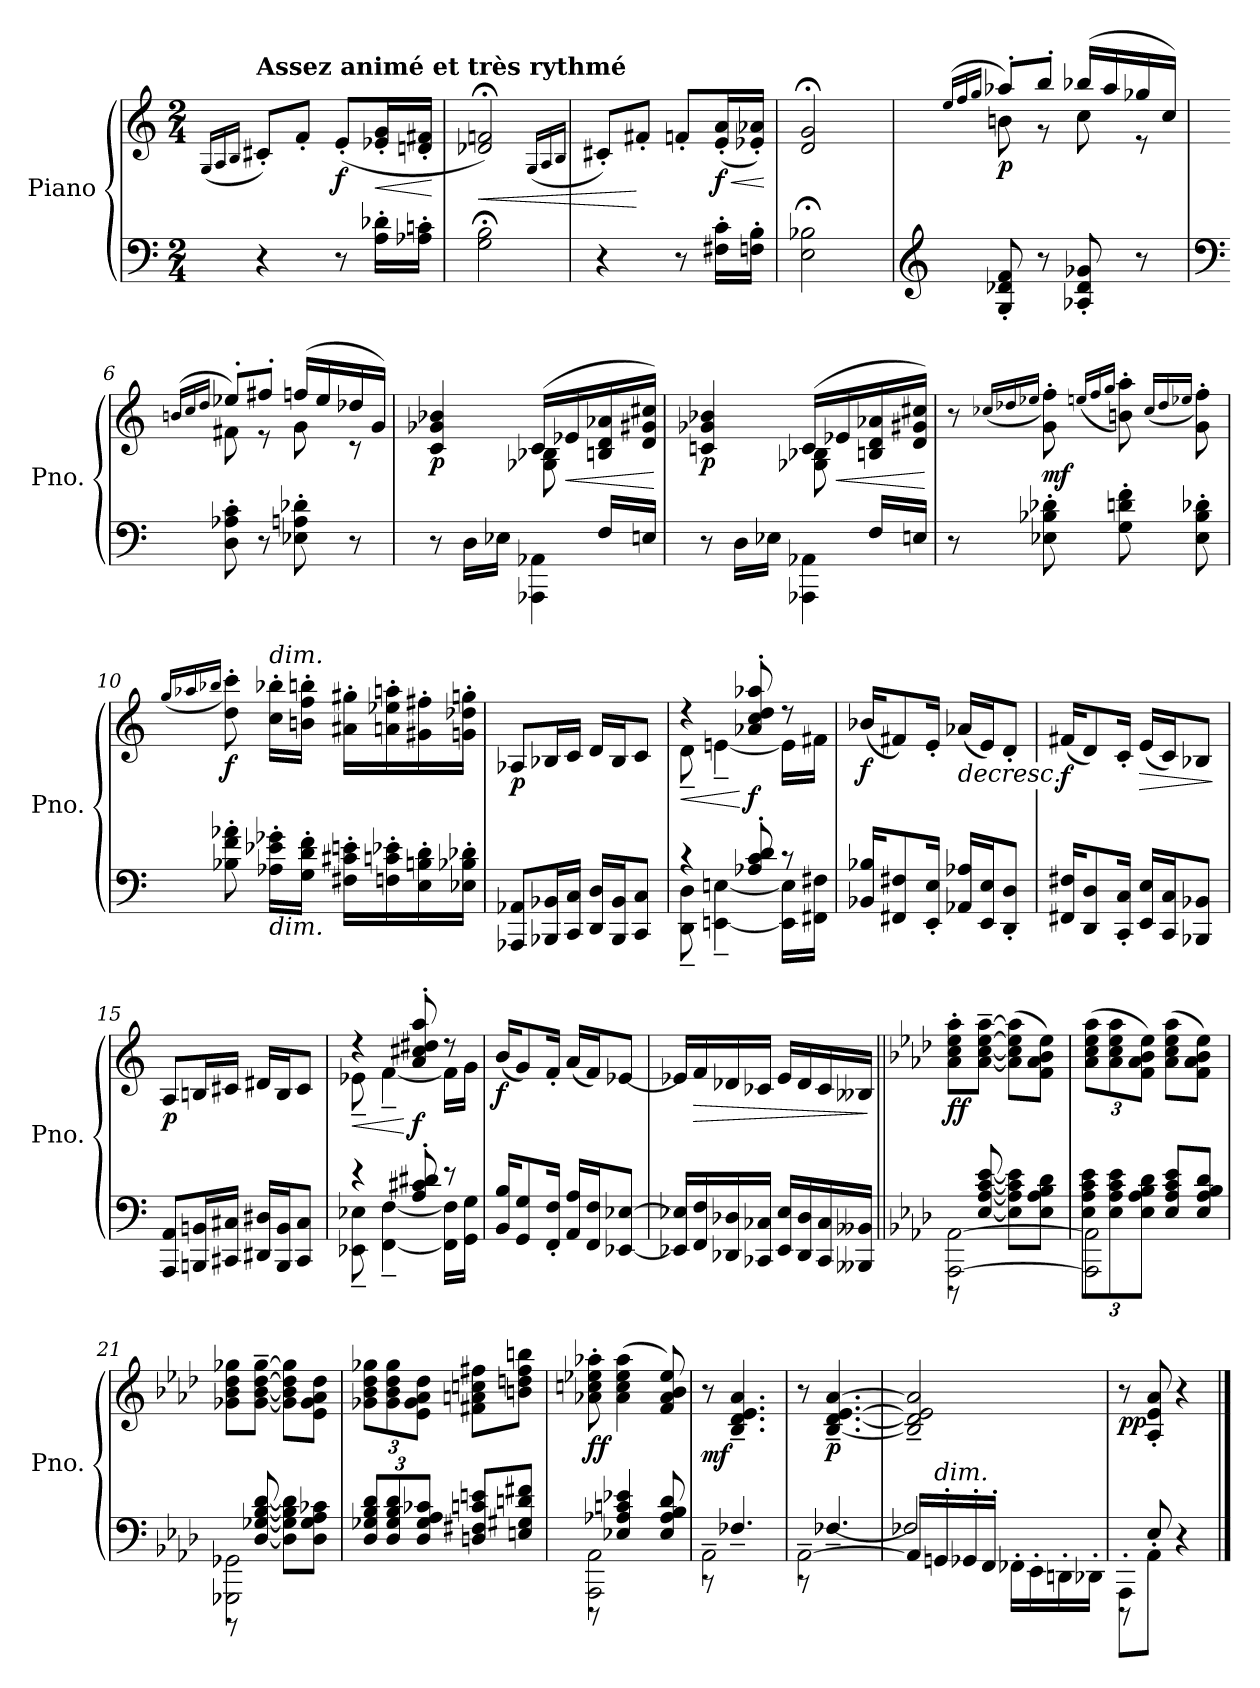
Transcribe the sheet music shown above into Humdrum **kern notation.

**kern	**kern	**dynam
*part1	*part1	*part1
*staff2	*staff1	*staff1/2
*I"Piano	*	*
*I'Pno.	*	*
*clefF4	*clefG2	*
*k[]	*k[]	*
*M2/4	*M2/4	*
=1	=1	=1
.	(<16qG/LL	.
.	16qA/	.
.	16qB/JJ	.
!	!LO:TX:a:B:t=Assez animé et très rythmé	!
4r	8c#X'/L)	.
.	8f'/J	.
!	!	!LO:DY:b
8r	(<8e'/L	f
!	!	!LO:HP:b
16A\' 16d-X\'LL	16e-X/' 16g/'L	<
16A-X\' 16cn\'JJ	16dn/' 16f#X/'JJ	.
.	.	[
=2	=2	=2
!	!	!LO:HP:b
!	!	!LO:DY:n=1:b
2G\;< 2B\;<	2d-X/;< 2fn/;<)	< other-dynamics
.	(<16qG/LL	.
.	16qA/	.
.	16qB/JJ	.
=3	=3	=3
4r	8c#X'/L)	.
.	8f#X'/J	[
8r	8fn'/L	.
!	!	!LO:HP:b
!	!	!LO:DY:n=1:b
16F#X\' 16c\'LL	(<16e/' 16a/'L	< f
16Fn\' 16B\'JJ	16e-X/' 16a-X/'JJ)	.
.	.	[
=4	=4	=4
!	!	!LO:DY:b
2E\;< 2B-X\;<	2d/;< 2g/;<	other-dynamics
!!LO:LB:g=z
=5	=5	=5
*clefG2	*	*
.	(>16qee/LL	.
.	16qff/	.
.	16qgg/JJ	.
*	*^	*
!	!	!	!LO:DY:b
8G/' 8d-X/' 8f/'	8aa-X'/L)	8bn\	p
8r	8bb'/J	8r	.
8A-X/' 8d-/' 8g-X/'	(>16bb-X/LL	8cc\	.
.	16aa-/	.	.
8r	16gg-X/	8r	.
.	16cc/JJ)	.	.
=6	=6	=6	=6
*clefF4	*	*	*
.	(>16qbn/LL	.	.
.	16qcc/	.	.
.	16qdd/JJ	.	.
8D\' 8A-X\' 8c\'	8ee-X'/L)	8f#X\	.
8r	8ff#X'/J	8r	.
8E-X\' 8An\' 8d-X\'	(>16ffn/LL	8g\	.
.	16ee-/	.	.
8r	16dd-X/	8r	.
.	16g/JJ)	.	.
=7	=7	=7	=7
*^	*	*	*
!	!	!	!	!LO:DY:b
8r	4.ryy	4c/ 4g-X/ 4b-X/	4ryy	p
16D\LL	.	.	.	.
16E-X\JJ	.	.	.	.
4AAA-X\ 4AA-X\	.	(>16c/LL	8G-X\ 8B-X\	.
!	!	!	!	!LO:HP:b
.	.	16e-X/	.	<
.	16F/LL	16Bn/ 16d/ 16a-X/	8ryy	.
.	16En/JJ	16d/ 16g#X/ 16cc#X/JJ)	.	.
*v	*v	*	*	*
*	*v	*v	*
.	.	[
=8	=8	=8
*^	*^	*
!	!	!	!	!LO:DY:b
8r	4.ryy	4cn/ 4g-X/ 4b-X/	4ryy	p
16D\LL	.	.	.	.
16E-X\JJ	.	.	.	.
4AAA-X\ 4AA-X\	.	(>16c/LL	8G-X\ 8B-X\	.
!	!	!	!	!LO:HP:b
.	.	16e-X/	.	<
.	16F/LL	16Bn/ 16d/ 16a-X/	8ryy	.
.	16En/JJ	16d/ 16g#X/ 16cc#X/JJ)	.	.
*v	*v	*	*	*
*	*v	*v	*
.	.	[
!!LO:LB:g=z
=9	=9	=9
8r	8r	.
.	(<16qcc-X/LL	.
.	16qdd-X/	.
.	16qee-X/JJ	.
!	!	!LO:DY:b
8E-X\' 8B-X\' 8d-X\'	8g\' 8ff\')	mf
.	(<16qeen/LL	.
.	16qff/	.
.	16qgg/JJ	.
8G\' 8dn\' 8f\'	8bn\' 8aa\')	.
.	(<16qcc-/LL	.
.	16qdd-/	.
.	16qee-X/JJ	.
8E-\' 8B-\' 8d-X\'	8g\' 8ff\')	.
=10	=10	=10
.	(<16qgg/LL	.
.	16qaa-X/	.
.	16qbb-X/JJ	.
!	!	!LO:DY:b
8B-X\' 8f\' 8a-X\'	8dd\' 8ccc\')	f
!	!LO:TX:a:i:t=dim.	!
!LO:TX:b:i:t=dim.	!	!
16A-X\' 16e-X\' 16g-X\'LL	16cc\' 16bb-X\'LL	.
16G\' 16d\' 16f\'JJ	16bn\' 16ff\' 16bbn\'JJ	.
16F#X\' 16c#X\' 16en\'LL	16a#X\' 16gg#X\'LL	.
16Fn\' 16cn\' 16e-X\'	16an\' 16ee-X\' 16aan\'	.
16E\' 16Bn\' 16d\'	16g#X\' 16ff#X\'	.
16E-X\' 16B-X\' 16d-X\'JJ	16gn\' 16dd-X\' 16ggn\'JJ	.
=11	=11	=11
!	!	!LO:DY:b
8AAA-X/ 8AA-X/L	8A-X/L	p
16BBB-X/ 16BB-X/L	16B-X/L	.
16CC/ 16C/JJ	16c/JJ	.
16DD/ 16D/LL	16d/LL	.
16BBB-/ 16BB-/J	16B-/J	.
8CC/ 8C/J	8c/J	.
=12	=12	=12
*^	*	*
!	!	!	!LO:HP:b
*	*	*^	*
4r	8DD\~ 8D\~	4r	8d~\	<
.	[4EEni\~ [4Eni\~	.	[4eni~\	.
!	!	!	!	!LO:DY:n=1:b
8A-X/'< 8c/'< 8d/'<	.	8a-X/'< 8cc/'< 8dd/'< 8aa-X/'<	.	[ f
8r	16EE\] 16E\]LL	8r	16e\LL]	.
.	16FF#X\ 16F#X\JJ	.	16f#X\JJ	.
!!LO:LB:g=z
=13	=13	=13	=13	=13
!	!	!	!	!LO:DY:b
*v	*v	*	*	*
*	*v	*v	*
16BB-X/ 16B-X/KL	(<16b-X/KL	f
8FF#X/ 8F#X/	8f#X/)	.
16EE/' 16E/'Jk	16e'/Jk	.
!	!	!LO:HP:b
16AA-X/ 16A-X/LL	(<16a-X/LL	>
16EE/ 16E/J	16e/J)	.
8DD/' 8D/'J	8d'/J	.
=14	=14	=14
!	!	!LO:DY:b
16FF#X/ 16F#X/KL	(<16f#X/KL	f
8DD/ 8D/	8d/)	]
16CC/' 16C/'Jk	16c'/Jk	.
!	!	!LO:HP:b
16EE/ 16E/LL	(<16e/LL	>
16CC/ 16C/J	16c/J)	.
8BBB-X/ 8BB-X/J	8B-X/J	.
.	.	]
=15	=15	=15
!	!	!LO:DY:b
8AAA/ 8AA/L	8A/L	p
16BBBn/ 16BBn/L	16Bn/L	.
16CC#X/ 16C#X/JJ	16c#X/JJ	.
16DD#X/ 16D#X/LL	16d#X/LL	.
16BBB/ 16BB/J	16B/J	.
8CC#/ 8C#/J	8c#/J	.
=16	=16	=16
*^	*	*
!	!	!	!LO:HP:b
*	*	*^	*
4r	8EE-X\~ 8E-X\~	4r	8e-X~\	<
.	[4FF\~ [4F\~	.	[4f~\	.
!	!	!	!	!LO:DY:n=1:b
8A/'< 8c#X/'< 8d#X/'<	.	8a/'< 8cc#X/'< 8dd#X/'< 8aa/'<	.	[ f
8r	16FF\] 16F\]LL	8r	16f\LL]	.
.	16GG\ 16G\JJ	.	16g\JJ	.
=17	=17	=17	=17	=17
!	!	!	!	!LO:DY:b
*v	*v	*	*	*
*	*v	*v	*
16BB/ 16B/KL	(<16b/KL	f
8GG/ 8G/	8g/)	.
16FF/' 16F/'Jk	16f'/Jk	.
16AA/ 16A/LL	(<16a/LL	.
16FF/ 16F/J	16f/J)	.
[8EE-X/ [8E-X/J	[8e-X/J	.
!!LO:LB:g=z
=18	=18	=18
16EE-X/] 16E-X/]LL	16e-X/LL]	.
!	!	!LO:HP:b
16FF/ 16F/	16f/	>
16DD-X/ 16D-X/	16d-X/	.
16CC-X/ 16C-X/JJ	16c-X/JJ	.
16EE-/ 16E-/LL	16e-/LL	.
16DD-/ 16D-/	16d-/	.
16CC-/ 16C-/	16c-/	.
16BBB--X/ 16BB--X/JJ	16B--X/JJ	.
.	.	]
=19||	=19||	=19||
*k[b-e-a-d-]	*k[b-e-a-d-]	*
*^	*	*
!	!	!	!LO:DY:b
[2AAA-\ [2AA-\	8r	8a-\' 8cc\' 8ee-\' 8aa-\'L	ff
.	[8E-/ [8A-/ [8c/ [8e-/	[8a-\~ [8cc\~ [8ee-\~ [8aa-\~J	.
.	8E-\] 8A-\] 8c\] 8e-\]L	(>8a-\] 8cc\] 8ee-\] 8aa-\]L	.
.	8E-\ 8A-\ 8B-\ 8d-\J	8f\ 8a-\ 8b-\ 8ee-\J)	.
=20	=20	=20	=20
*	*Xbrackettup	*Xbrackettup	*
2AAA-\] 2AA-\]	12E-\ 12A-\ 12c\ 12e-\L	(>12a-\ 12cc\ 12ee-\ 12aa-\L	.
.	12E-\ 12A-\ 12c\ 12e-\	12a-\ 12cc\ 12ee-\ 12aa-\	.
.	12E-\ 12A-\ 12B-\ 12d-\J	12f\ 12a-\ 12b-\ 12ee-\J)	.
.	8E-/ 8A-/ 8c/ 8e-/L	(>8a-\ 8cc\ 8ee-\ 8aa-\L	.
.	8E-/ 8A-/ 8B-/ 8d-/J	8f\ 8a-\ 8b-\ 8ee-\J)	.
=21	=21	=21	=21
2GGG-X\ 2GG-X\	8r	8g-X\ 8b-\ 8dd-\ 8gg-X\L	.
.	[8D-/ [8G-X/ [8B-/ [8d-/	[8g-\~ [8b-\~ [8dd-\~ [8gg-\~J	.
.	8D-\] 8G-\] 8B-\] 8d-\]L	8g-\] 8b-\] 8dd-\] 8gg-\]L	.
.	8D-\ 8G-\ 8A-\ 8c-X\J	8e-\ 8g-\ 8a-\ 8dd-\J	.
*v	*v	*	*
!!LO:LB:g=z
=22	=22	=22
12D-/ 12G-X/ 12B-/ 12d-/L	12g-X\ 12b-\ 12dd-\ 12gg-X\L	.
12D-/ 12G-/ 12B-/ 12d-/	12g-\ 12b-\ 12dd-\ 12gg-\	.
12D-/ 12G-/ 12A-/ 12c-X/J	12e-\ 12g-\ 12a-\ 12dd-\J	.
8Dn/ 8F#X/ 8cn/ 8en/L	8f#X\ 8an\ 8ccn\ 8ff#X\L	.
8En/ 8G#X/ 8dn/ 8f#X/J	8bn\ 8ddn\ 8ff#\ 8bbn\J	.
=23	=23	=23
*^	*	*
!	!	!	!LO:DY:b
2AAA-\ 2AA-\	8r	8a-X\' 8ccn\' 8ee-X\' 8aa-X\'	ff
.	4E-X/ 4A-X/ 4cn/ 4e-X/	(>4a-\ 4cc\ 4ee-\ 4aa-\	.
.	8E-/ 8A-/ 8B-/ 8d-/	8f/ 8a-/ 8b-/ 8ee-/)	.
=24	=24	=24	=24
!	!	!	!LO:DY:b
2AA-~<\	8r	8r	mf
.	4.F-X~/	4.B-/~ 4.d-/~ 4.e-/~ 4.a-/~	.
=25	=25	=25	=25
[2AA-~<\	8r	8r	.
!	!	!	!LO:DY:b
.	[4.F-X~/	[4.B-/~ [4.d-/~ [4.e-/~ [4.a-/~	p
=26	=26	=26	=26
16AA-/LL]	2F-X/]	2B-/]~ 2d-/]~ 2e-/]~ 2a-/]~	.
!LO:TX:a:i:t=dim.	!	!	!
16GGn'</	.	.	.
16GG-X'</	.	.	.
16FF'</JJ	.	.	.
16FF-X'<\LL	.	.	.
16EE-'<\	.	.	.
16DDn'<\	.	.	.
16DD-X'<\JJ	.	.	.
=27	=27	=27	=27
!	!	!	!LO:DY:b
8AAA-'<\L	8r	8r	pp
8AA-'<\J	8E-/	8A-/' 8e-/' 8a-/'	.
4r	4ryy	4r	.
*v	*v	*	*
==	==	==
*-	*-	*-
